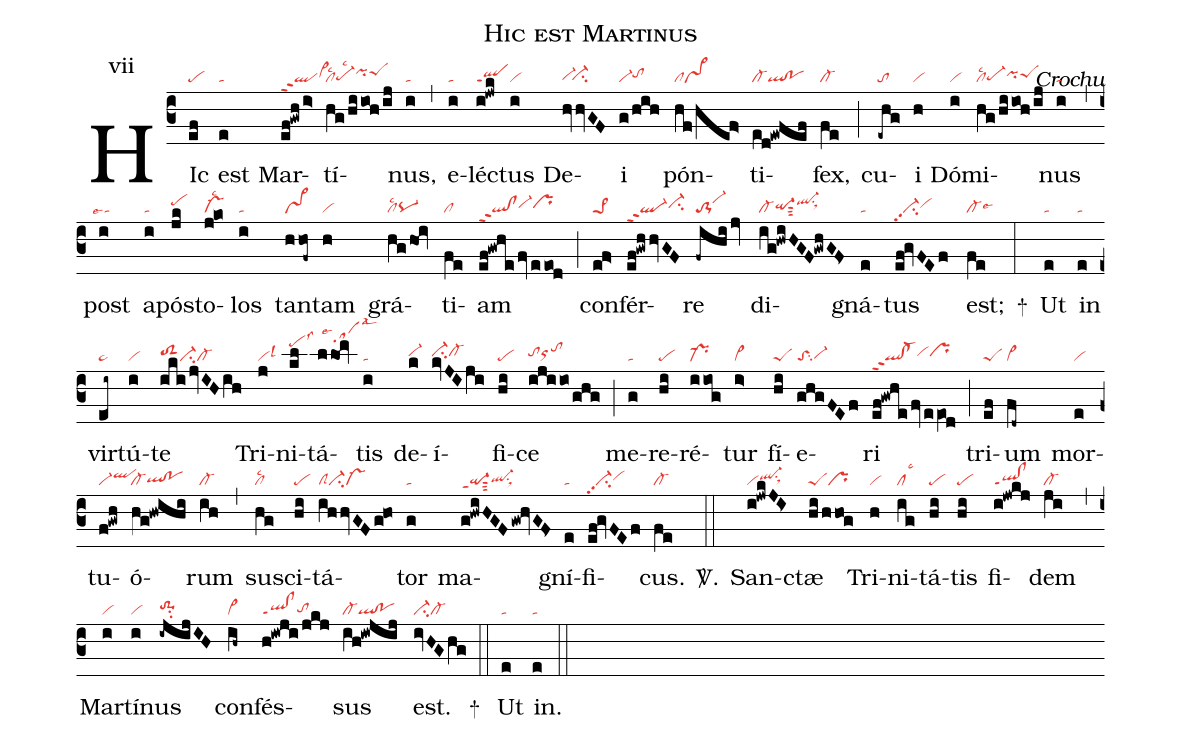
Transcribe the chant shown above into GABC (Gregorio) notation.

name: Hic est Martinus;
commentary: Crochu;
annotation: vii;
mode: 7;
nabc-lines: 1;
%%
(c3)
HIc(ef|pe) est(e|ta) Mar(ef!gwh/i>|qlppt2vi>hh)tí(hg/hiio!h/ij|cllsc2pe-hglsc2pihipeShi)nus,(i|ta) (,)
e(i|ta)léc(i!jwk|qlppt1)tus(i|vi) De(hvhvGF|vi-hg`ci-hg)i(g/hih|vi-tohh) pón(hf/hef>|clvs>)ti(ed!ewfef|cl-ql!po)fex,(fe|cl-) (;)
cu(-ehg|to)i(h|vi) Dó(i|vi)mi(hg/hiio!h/ij|cllsc2pe-hgpihhpeShh)nus(i|ta) (,)
post(i|``talse4) a(i|ta)pós(jk|pehi)to(j!ko|vs-lsc2)los(i|ta) tan(hhof~|vs>)tam(h|vi) grá(hg/hOi|cllsc2pq-)ti(fe|cl)am(ef!gwhe/fv/eeo!d|ql!clppt2vi-hhprhh) (;)
con(ef>|pe>1)fér(ef!gwhhvGF|ql-ppt2ci-hh)re(-fihi/jv|to-1vi-hj) di(ig!hwiHGF!gwhGF>|cl-qi-hgsut3ql-hisu1sux1)gná(e|ta)tus(ef!gvFEf|vi-pp2su2vihh) est;(fe|cl-lse6) +(:)
Ut(e|ta) in(e|ta) vir(ei~|ta>)tú(i|vi)te(iki/jvIHih|toS2hhci-cl-) Tri(j|vilsl3)ni(kl|pehllss3)tá(llOm|/sahnlse4lsal3)tis(i|ta) de(k|vi-hh)í(kvJI/ji|ci-hhcl-hh)fi(hi|pe)ce(ijiio/ghg|tohhorhhtohj) (;)
me(g|ta)re(hi|pe)ré(iiog|pr-)tur(i>|vi>) fí(hi|peS)e(ghgFEf|toSsu2vi-hg)ri(ef!gwhe/fveeO!d|ql!cl-ppt2vihhprhh) (;)
tri(ef|peS)um(fd~|vi>) mor(e|vi)tu(f!gwh|vi-qlhi)ó(hg!hwihi|cl-qlhg!pohg)rum(ih|cl-) (,)
su(hg|cllsc2)sci(hi|pe)tá(ihhvGFg!ho|clSci-vs-)tor(g|ta) ma(g!hwiHGFgw!hvGF>|qi-ppt1sut3ql-hgsu1sux1)gní(e|ta)fi(ef!gvFEf|vi-pp2su2vihh)cus.(fe|cl-) <sp>V/</sp>.(::)
San(i!jwkJI>|viql-hhsu1sux1)ctæ(hi/hhog|peSpr) Tri(h|vi)ni(ig|cllsc3)tá(hi|pe)tis(hi|pe) fi(i!jwkj|ql!clppt1)dem(ji|cl-) (,)
Mar(i|vi)tí(i|vi)nus(-ijijIH|to-1hhsu2) con(ih~|vi>)fés(h!iwji/jkj|ql!clppt1tohg)sus(ih!iwjij|cl-ql!po) est.(ivHGhg|ci-cl-) +(::)
Ut(e|ta) in.(e|ta) (::)
